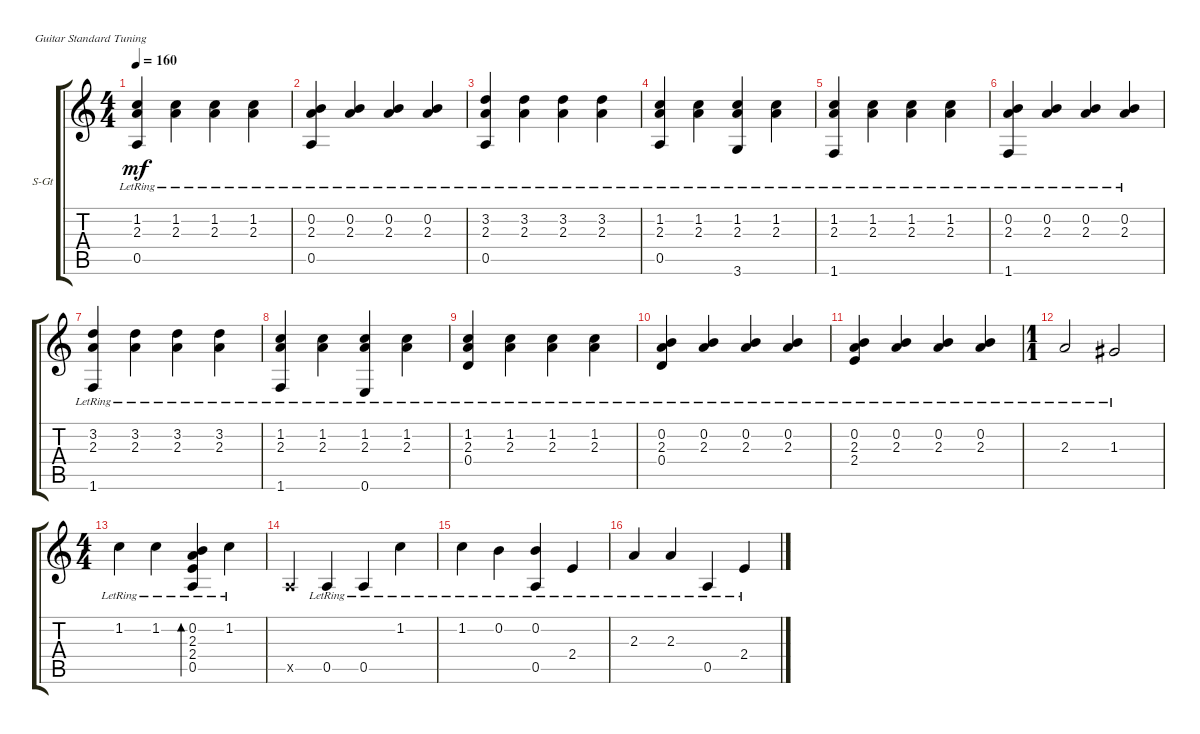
\defaultSystemsLayout 4
\bracketExtendMode groupsimilarinstruments
\firstSystemTrackNameOrientation horizontal
\otherSystemsTrackNameOrientation horizontal
\track ("Steel Guitar" "S-Gt") {instrument electricguitarjazz}
\staff {score tabs}
\tuning (E4 B3 G3 D3 A2 E2)
\ts (4 4)
\tempo 160
\clef g2
\ks c
(1.2{lr} 2.3{lr} 0.5{lr}).4{dy mf instrument electricguitarjazz} (1.2{lr} 2.3{lr}).4 (1.2{lr} 2.3{lr}).4 (1.2{lr} 2.3{lr}).4 |
(0.5{lr} 2.3{lr} 0.2{lr}).4 (2.3{lr} 0.2{lr}).4 (2.3{lr} 0.2{lr}).4 (2.3{lr} 0.2{lr}).4 |
(0.5{lr} 2.3{lr} 3.2{lr}).4 (2.3{lr} 3.2{lr}).4 (2.3{lr} 3.2{lr}).4 (2.3{lr} 3.2{lr}).4 |
(1.2{lr} 2.3{lr} 0.5{lr}).4 (1.2{lr} 2.3{lr}).4 (2.3{lr} 1.2{lr} 3.6{lr}).4 (1.2{lr} 2.3{lr}).4 |
(1.6{lr} 2.3{lr} 1.2{lr}).4 (2.3{lr} 1.2{lr}).4 (2.3{lr} 1.2{lr}).4 (2.3{lr} 1.2{lr}).4 |
(0.2{lr} 2.3{lr} 1.6{lr}).4 (0.2{lr} 2.3{lr}).4 (0.2{lr} 2.3{lr}).4 (0.2{lr} 2.3{lr}).4 |
(3.2{lr} 2.3{lr} 1.6{lr}).4 (3.2{lr} 2.3{lr}).4 (3.2{lr} 2.3{lr}).4 (3.2{lr} 2.3{lr}).4 |
(1.6{lr} 2.3{lr} 1.2{lr}).4 (2.3{lr} 1.2{lr}).4 (2.3{lr} 1.2{lr} 0.6{lr}).4 (2.3{lr} 1.2{lr}).4 |
(0.4{lr} 2.3{lr} 1.2{lr}).4 (2.3{lr} 1.2{lr}).4 (2.3{lr} 1.2{lr}).4 (2.3{lr} 1.2{lr}).4 |
(2.3{lr} 0.4{lr} 0.2{lr}).4 (2.3{lr} 0.2{lr}).4 (2.3{lr} 0.2{lr}).4 (2.3{lr} 0.2{lr}).4 |
(2.4{lr} 2.3{lr} 0.2{lr}).4 (2.3{lr} 0.2{lr}).4 (2.3{lr} 0.2{lr}).4 (2.3{lr} 0.2{lr}).4 |
\ts (1 1)
2.3{lr}.2 1.3{lr}.2 |
\ts (4 4)
1.2{lr}.4 1.2{lr}.4 (0.2{lr} 2.3{lr} 2.4{lr} 0.5{lr}).4{bd 121} 1.2{lr}.4 |
0.5{x}.4 0.5{lr}.4 0.5{lr}.4 1.2{lr}.4 |
1.2{lr}.4 0.2{lr}.4 (0.2{lr} 0.5{lr}).4 2.4{lr}.4 |
2.3{lr}.4 2.3{lr}.4 0.5{lr}.4 2.4{lr}.4
